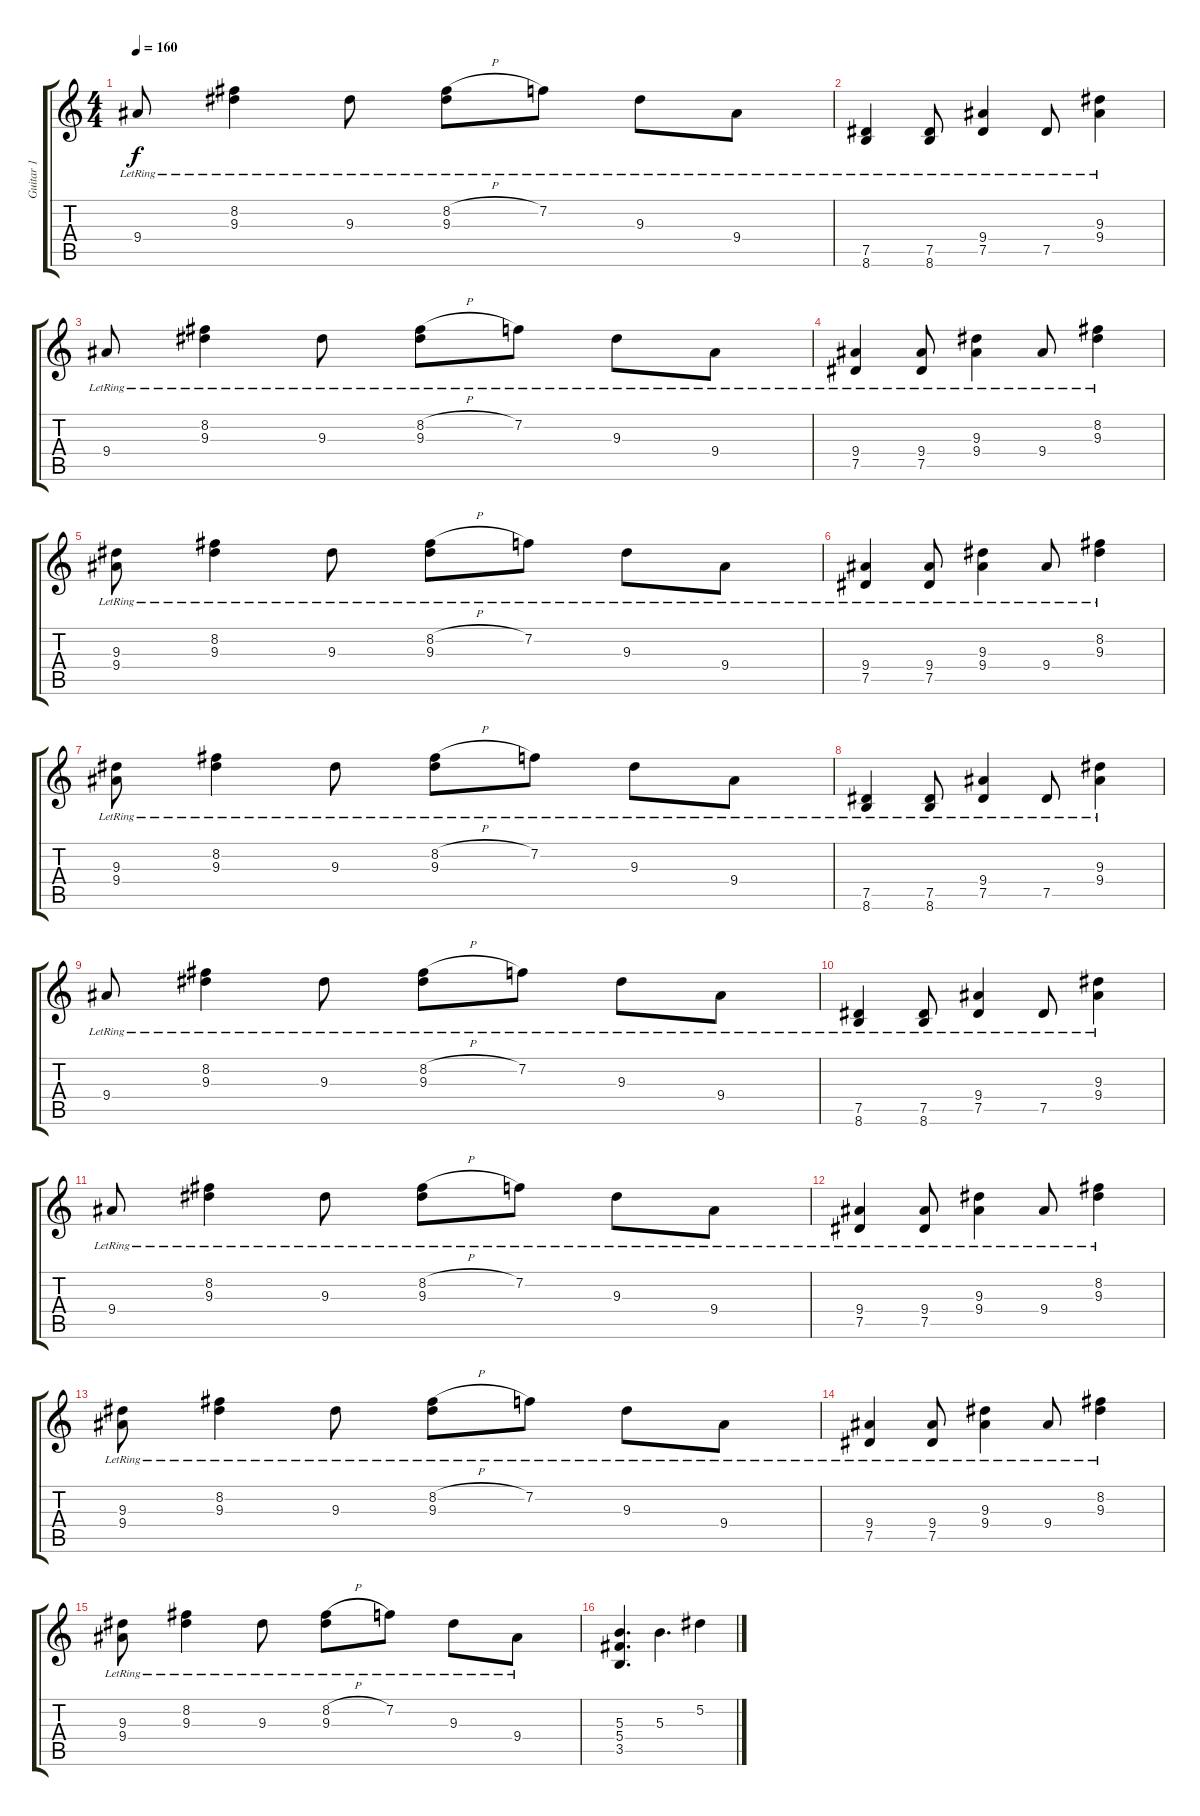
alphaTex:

\track ("Guitar 1" "Guitar 1") {instrument distortionguitar}
\staff {score tabs}
\tuning (Eb4 Bb3 Gb3 Db3 Ab2 Eb2) {hide}
\ts (4 4)
\tempo 160
\clef g2
\ks c
9.4{lr}.8{dy f} (8.2{lr} 9.3{lr}).4 9.3{lr}.8 (8.2{h lr} 9.3{lr}).8 7.2{lr}.8 9.3{lr}.8 9.4{lr}.8 |
(7.5{lr} 8.6{lr}).4 (7.5{lr} 8.6{lr}).8 (9.4{lr} 7.5{lr}).4 7.5{lr}.8 (9.3{lr} 9.4{lr}).4 |
9.4{lr}.8 (8.2{lr} 9.3{lr}).4 9.3{lr}.8 (8.2{h lr} 9.3{lr}).8 7.2{lr}.8 9.3{lr}.8 9.4{lr}.8 |
(9.4{lr} 7.5{lr}).4 (9.4{lr} 7.5{lr}).8 (9.3{lr} 9.4{lr}).4 9.4{lr}.8 (8.2{lr} 9.3{lr}).4 |
(9.3{lr} 9.4{lr}).8 (8.2{lr} 9.3{lr}).4 9.3{lr}.8 (8.2{h lr} 9.3{lr}).8 7.2{lr}.8 9.3{lr}.8 9.4{lr}.8 |
(9.4{lr} 7.5{lr}).4 (9.4{lr} 7.5{lr}).8 (9.3{lr} 9.4{lr}).4 9.4{lr}.8 (8.2{lr} 9.3{lr}).4 |
(9.3{lr} 9.4{lr}).8 (8.2{lr} 9.3{lr}).4 9.3{lr}.8 (8.2{h lr} 9.3{lr}).8 7.2{lr}.8 9.3{lr}.8 9.4{lr}.8 |
(7.5{lr} 8.6{lr}).4{instrument electricguitarclean} (7.5{lr} 8.6{lr}).8 (9.4{lr} 7.5{lr}).4 7.5{lr}.8 (9.3{lr} 9.4{lr}).4 |
9.4{lr}.8 (8.2{lr} 9.3{lr}).4 9.3{lr}.8 (8.2{h lr} 9.3{lr}).8 7.2{lr}.8 9.3{lr}.8 9.4{lr}.8 |
(7.5{lr} 8.6{lr}).4 (7.5{lr} 8.6{lr}).8 (9.4{lr} 7.5{lr}).4 7.5{lr}.8 (9.3{lr} 9.4{lr}).4 |
9.4{lr}.8 (8.2{lr} 9.3{lr}).4 9.3{lr}.8 (8.2{h lr} 9.3{lr}).8 7.2{lr}.8 9.3{lr}.8 9.4{lr}.8 |
(9.4{lr} 7.5{lr}).4 (9.4{lr} 7.5{lr}).8 (9.3{lr} 9.4{lr}).4 9.4{lr}.8 (8.2{lr} 9.3{lr}).4 |
(9.3{lr} 9.4{lr}).8 (8.2{lr} 9.3{lr}).4 9.3{lr}.8 (8.2{h lr} 9.3{lr}).8 7.2{lr}.8 9.3{lr}.8 9.4{lr}.8 |
(9.4{lr} 7.5{lr}).4 (9.4{lr} 7.5{lr}).8 (9.3{lr} 9.4{lr}).4 9.4{lr}.8 (8.2{lr} 9.3{lr}).4 |
(9.3{lr} 9.4{lr}).8 (8.2{lr} 9.3{lr}).4 9.3{lr}.8 (8.2{h lr} 9.3{lr}).8 7.2{lr}.8 9.3{lr}.8 9.4{lr}.8 |
(5.3 5.4 3.5).4{d instrument distortionguitar} 5.3.4{d} 5.2.4
